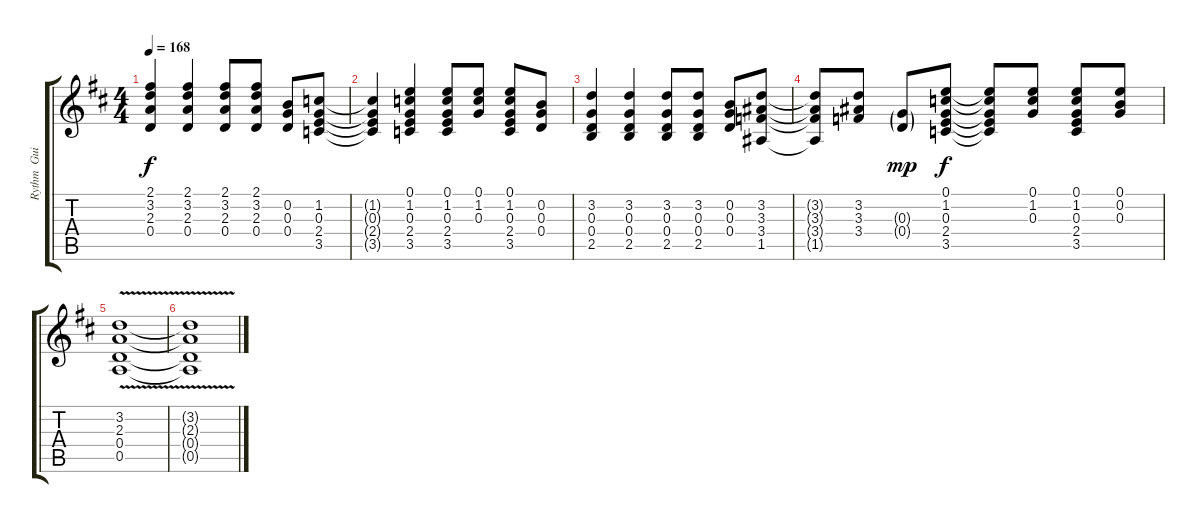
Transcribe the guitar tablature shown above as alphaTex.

\track ("Rythm  Guitar" "Rythm  Gui") {instrument distortionguitar}
\staff {score tabs}
\tuning (E4 B3 G3 D3 A2 E2) {hide}
\ts (4 4)
\tempo 168
\clef g2
\ks d
(2.1 3.2 2.3 0.4).4{dy f} (2.1 3.2 2.3 0.4).4 (2.1 3.2 2.3 0.4).8 (2.1 3.2 2.3 0.4).8 (0.2 0.3 0.4).8 (1.2 0.3 2.4 3.5).8 |
(1.2{t} 0.3{t} 2.4{t} 3.5{t}).4 (0.1 1.2 0.3 2.4 3.5).4 (0.1 1.2 0.3 2.4 3.5).8 (0.1 1.2 0.3).8 (0.1 1.2 0.3 2.4 3.5).8 (0.2 0.3 0.4).8 |
(3.2 0.3 0.4 2.5).4 (3.2 0.3 0.4 2.5).4 (3.2 0.3 0.4 2.5).8 (3.2 0.3 0.4 2.5).8 (0.2 0.3 0.4).8 (3.2 3.3 3.4 1.5).8 |
(3.2{t} 3.3{t} 3.4{t} 1.5{t}).8 (3.2 3.3 3.4).8 (0.3{g} 0.4{g}).8{dy mp} (0.1 1.2 0.3 2.4 3.5).8{dy f} (0.1{t} 1.2{t} 0.3{t} 2.4{t} 3.5{t}).8 (0.1 1.2 0.3).8 (0.1 1.2 0.3 2.4 3.5).8 (0.1 0.2 0.3).8 |
(3.2 2.3 0.4{v} 0.5).1{volume 0} |
(3.2{t} 2.3{t} 0.4{t} 0.5{t}).1
